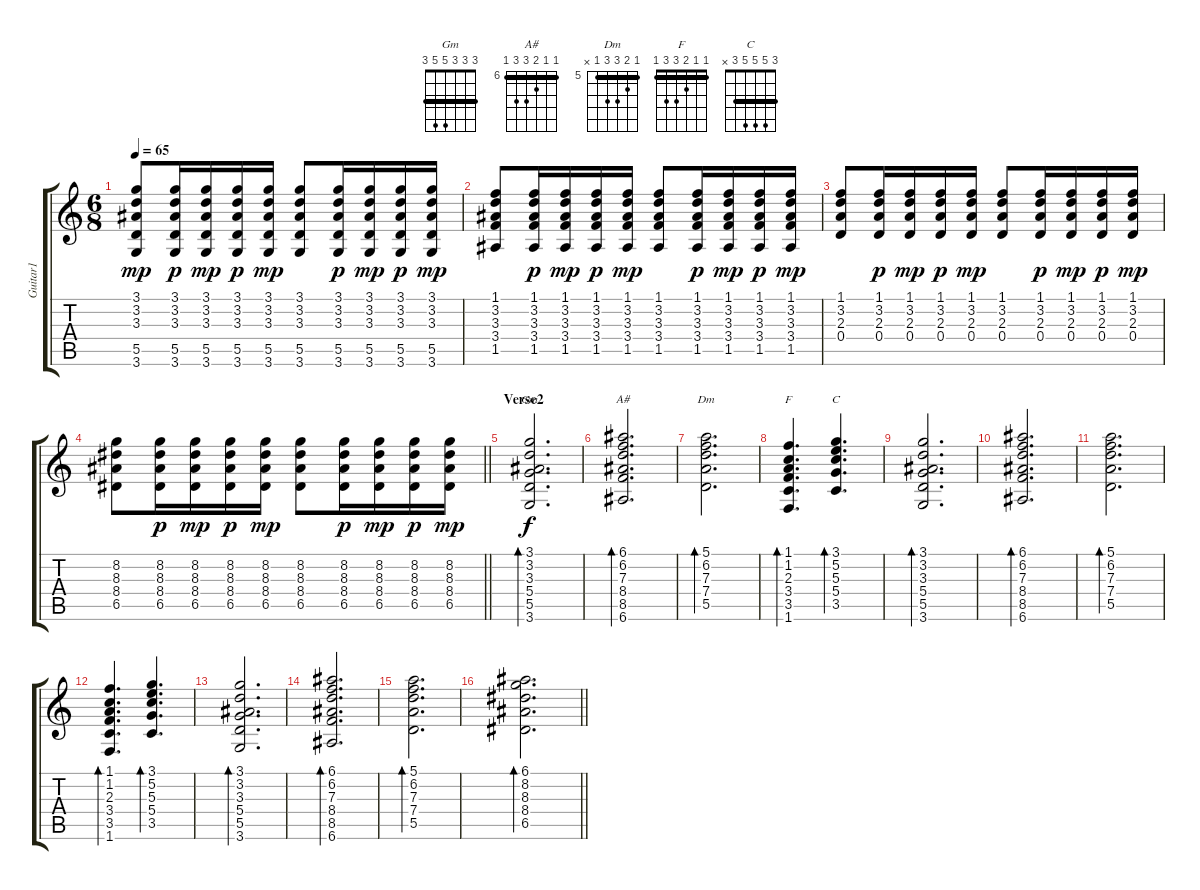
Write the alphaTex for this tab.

\track ("Guitar1" "Guitar1") {instrument acousticguitarsteel}
\staff {score tabs}
\tuning (E4 B3 G3 D3 A2 E2) {hide}
\chord ("Gm" 3 3 3 5 5 3) {barre 3}
\chord ("A#" 6 6 7 8 8 6) {firstfret 6 barre 6}
\chord ("Dm" 5 6 7 7 5 x) {firstfret 5 barre 5}
\chord ("F" 1 1 2 3 3 1) {barre 1}
\chord ("C" 3 5 5 5 3 x) {barre 3}
\ts (6 8)
\tempo 65
\clef g2
\ks c
(3.1 3.2 3.3 5.5 3.6).8{dy mp} (3.1 3.2 3.3 5.5 3.6).16{dy p} (3.1 3.2 3.3 5.5 3.6).16{dy mp} (3.1 3.2 3.3 5.5 3.6).16{dy p} (3.1 3.2 3.3 5.5 3.6).16{dy mp} (3.1 3.2 3.3 5.5 3.6).8 (3.1 3.2 3.3 5.5 3.6).16{dy p} (3.1 3.2 3.3 5.5 3.6).16{dy mp} (3.1 3.2 3.3 5.5 3.6).16{dy p} (3.1 3.2 3.3 5.5 3.6).16{dy mp} |
(1.1 3.2 3.3 3.4 1.5).8 (1.1 3.2 3.3 3.4 1.5).16{dy p} (1.1 3.2 3.3 3.4 1.5).16{dy mp} (1.1 3.2 3.3 3.4 1.5).16{dy p} (1.1 3.2 3.3 3.4 1.5).16{dy mp} (1.1 3.2 3.3 3.4 1.5).8 (1.1 3.2 3.3 3.4 1.5).16{dy p} (1.1 3.2 3.3 3.4 1.5).16{dy mp} (1.1 3.2 3.3 3.4 1.5).16{dy p} (1.1 3.2 3.3 3.4 1.5).16{dy mp} |
(1.1 3.2 2.3 0.4).8 (1.1 3.2 2.3 0.4).16{dy p} (1.1 3.2 2.3 0.4).16{dy mp} (1.1 3.2 2.3 0.4).16{dy p} (1.1 3.2 2.3 0.4).16{dy mp} (1.1 3.2 2.3 0.4).8 (1.1 3.2 2.3 0.4).16{dy p} (1.1 3.2 2.3 0.4).16{dy mp} (1.1 3.2 2.3 0.4).16{dy p} (1.1 3.2 2.3 0.4).16{dy mp} |
\barLineRight lightlight
(8.2 8.3 8.4 6.5).8 (8.2 8.3 8.4 6.5).16{dy p} (8.2 8.3 8.4 6.5).16{dy mp} (8.2 8.3 8.4 6.5).16{dy p} (8.2 8.3 8.4 6.5).16{dy mp} (8.2 8.3 8.4 6.5).8 (8.2 8.3 8.4 6.5).16{dy p} (8.2 8.3 8.4 6.5).16{dy mp} (8.2 8.3 8.4 6.5).16{dy p} (8.2 8.3 8.4 6.5).16{dy mp} |
\section ("" "Verse2")
(3.1 3.2 3.3 5.4 5.5 3.6).2{d bd 60 ch "Gm" dy f} |
(6.1 6.2 7.3 8.4 8.5 6.6).2{d bd 60 ch "A#"} |
(5.1 6.2 7.3 7.4 5.5).2{d bd 60 ch "Dm"} |
(1.1 1.2 2.3 3.4 3.5 1.6).4{d bd 60 ch "F"} (3.1 5.2 5.3 5.4 3.5).4{d bd 60 ch "C"} |
(3.1 3.2 3.3 5.4 5.5 3.6).2{d bd 60} |
(6.1 6.2 7.3 8.4 8.5 6.6).2{d bd 60} |
(5.1 6.2 7.3 7.4 5.5).2{d bd 60} |
(1.1 1.2 2.3 3.4 3.5 1.6).4{d bd 60} (3.1 5.2 5.3 5.4 3.5).4{d bd 60} |
(3.1 3.2 3.3 5.4 5.5 3.6).2{d bd 60} |
(6.1 6.2 7.3 8.4 8.5 6.6).2{d bd 60} |
(5.1 6.2 7.3 7.4 5.5).2{d bd 60} |
\barLineRight lightlight
(6.1 8.2 8.3 8.4 6.5).2{d bd 60}
